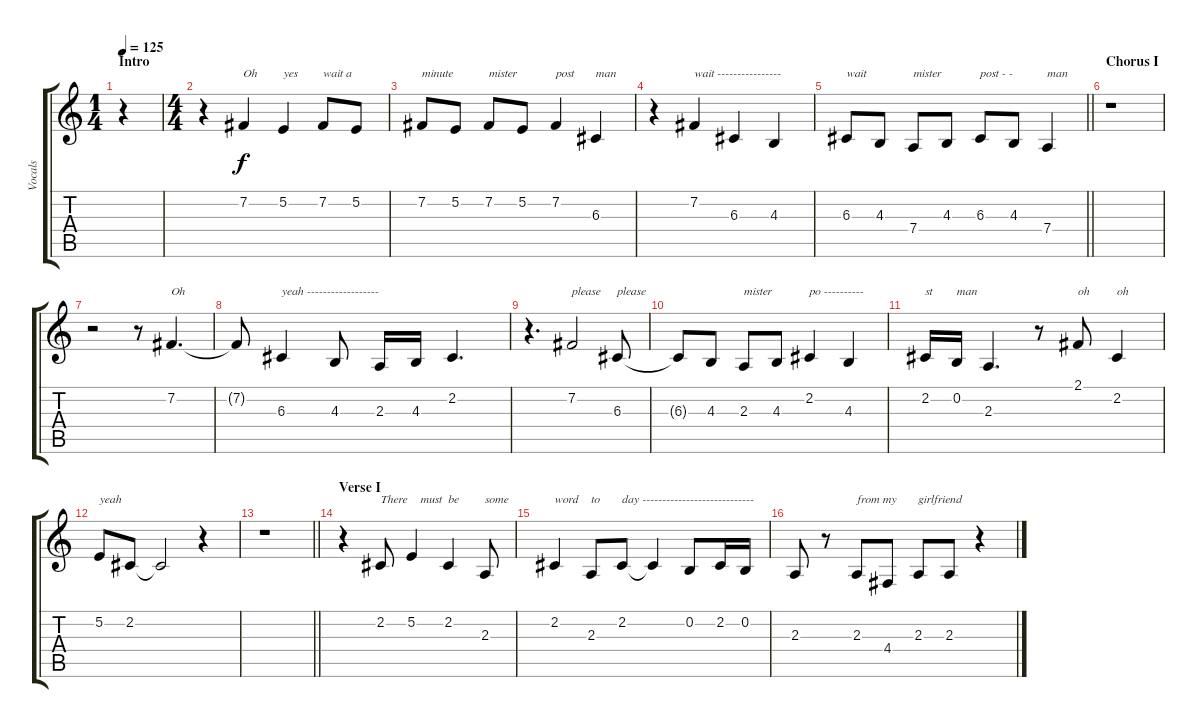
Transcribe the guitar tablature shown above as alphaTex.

\track ("Vocals" "Vocals") {instrument tenorsax}
\staff {score tabs}
\tuning (E4 B3 G3 D3 A2 E2) {hide}
\ts (1 4)
\section ("" "Intro")
\tempo 125
\clef g2
\ks c
r.4{dy f instrument tenorsax} |
\ts (4 4)
r.4 7.2.4{txt "Oh"} 5.2.4{txt "yes"} 7.2.8{txt "wait a"} 5.2.8 |
7.2.8{txt "minute"} 5.2.8 7.2.8{txt "mister"} 5.2.8 7.2.4{txt "post"} 6.3.4{txt "man"} |
r.4 7.2.4{txt "wait ----------------"} 6.3.4 4.3.4 |
\barLineRight lightlight
6.3.8{txt "wait"} 4.3.8 7.4.8{txt "mister"} 4.3.8 6.3.8{txt "post - -"} 4.3.8 7.4.4{txt "man"} |
\section ("" "Chorus I")
r.1 |
r.2 r.8 7.2.4{d txt "Oh"} |
7.2{t}.8 6.3.4{txt "yeah ------------------"} 4.3.8 2.3.16 4.3.16 2.2.4{d} |
r.4{d} 7.2.2{txt "please"} 6.3.8{txt "please"} |
6.3{t}.8 4.3.8 2.3.8{txt "mister"} 4.3.8 2.2.4{txt "po ----------"} 4.3.4 |
2.2.16{txt "st"} 0.2.16{txt "man"} 2.3.4{d} r.8 2.1.8{txt "oh"} 2.2.4{txt "oh"} |
5.2.8{txt "yeah"} 2.2.8 2.2{t}.2 r.4 |
\barLineRight lightlight
r.1 |
\section ("" "Verse I")
r.4 2.2.8{txt "There"} 5.2.4{txt "   must"} 2.2.4{txt "be"} 2.3.8{txt "some"} |
2.2.4{txt "word"} 2.3.8{txt "to"} 2.2.8{txt "day ----------------------------"} 2.2{t}.4 0.2.8 2.2.16 0.2.16 |
2.3.8 r.8 2.3.8{txt "from my"} 4.4.8 2.3.8{txt "girlfriend"} 2.3.8 r.4
